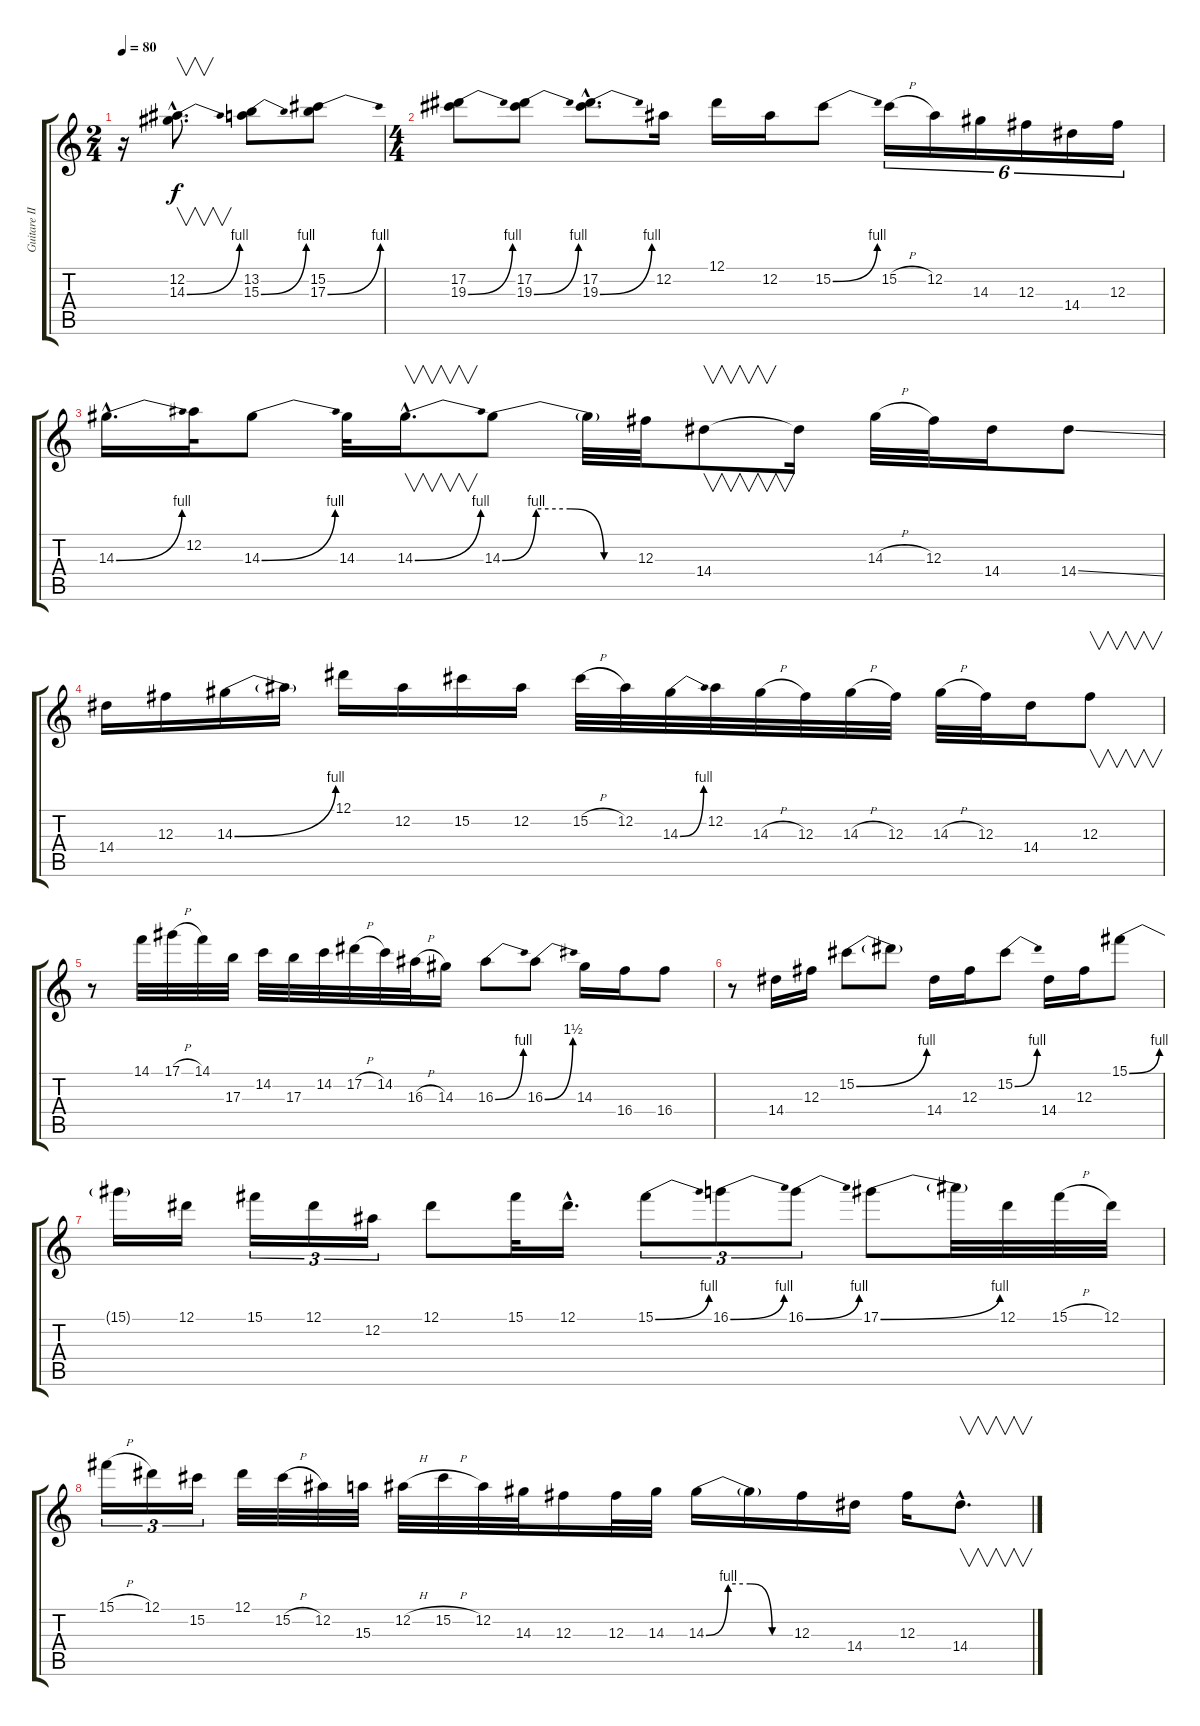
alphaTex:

\track ("Guitare II (Kirk)" "Guitare II") {instrument distortionguitar}
\staff {score tabs}
\tuning (Eb4 Bb3 Gb3 Db3 Ab2 Eb2) {hide}
\ts (2 4)
\tempo 80
\clef g2
\ks c
r.16{dy f} (12.2{hac} 14.3{be (bend 0 0 60 4) hac}).8{v d} (13.2 15.3{be (bend 0 0 60 4)}).8 (15.2 17.3{be (bend 0 0 60 4)}).8 |
\ts (4 4)
(17.2 19.3{be (bend 0 0 60 4)}).8 (17.2 19.3{be (bend 0 0 60 4)}).8 (17.2{hac} 19.3{be (bend 0 0 60 4) hac}).8{d} 12.2.16 12.1.16 12.2.16 15.2{be (bend 0 0 60 4)}.8 15.2{h}.16{tu (6 4)} 12.2.16{tu (6 4)} 14.3.16{tu (6 4)} 12.3.16{tu (6 4)} 14.4.16{tu (6 4)} 12.3.16{tu (6 4)} |
14.3{be (bend 0 0 60 4) hac}.16{d} 12.2.32 14.3{be (bend 0 0 60 4)}.8 14.3.32 14.3{be (bend 0 0 60 4) hac}.16{v d} 14.3{be (custom 0 0 15 4 30 4 45 0 60 0)}.8 14.3{t}.32 12.3.32 14.4.8{v} 14.4{t}.16 14.3{h}.32 12.3.32 14.4.16 14.4{ss}.8 |
14.4.16 12.3.16 14.3{be (bend 0 0 60 4)}.16 14.3{t}.16 12.1.16 12.2.16 15.2.16 12.2.16 15.2{h}.32 12.2.32 14.3{be (bend 0 0 60 4)}.32 12.2.32 14.3{h}.32 12.3.32 14.3{h}.32 12.3.32 14.3{h}.32 12.3.32 14.4.16 12.3.8{v} |
r.8 14.1.32 17.1{h}.32 14.1.32 17.3.32 14.2.32 17.3.32 14.2.32 17.2{h}.32 14.2.32 16.3{h}.32 14.3.16 16.3{be (bend 0 0 60 4)}.8 16.3{be (bend 0 0 60 6)}.8 14.3.16 16.4.16 16.4.8 |
r.8 14.4.16 12.3.16 15.2{be (bend 0 0 60 4)}.8 15.2{t}.8 14.4.16 12.3.16 15.2{be (bend 0 0 60 4)}.8 14.4.16 12.3.16 15.1{be (bend 0 0 60 4)}.8 |
15.1{t}.16 12.1.16 15.1.16{tu (3 2)} 12.1.16{tu (3 2)} 12.2.16{tu (3 2)} 12.1.8 15.1.32 12.1{hac}.16{d} 15.1{be (bend 0 0 60 4)}.8{tu (3 2)} 16.1{be (bend 0 0 60 4)}.8{tu (3 2)} 16.1{be (bend 0 0 60 4)}.8{tu (3 2)} 17.1{be (bend 0 0 60 4)}.8 17.1{t}.32 12.1.32 15.1{h}.32 12.1.32 |
15.1{h}.16{tu (3 2)} 12.1.16{tu (3 2)} 15.2.16{tu (3 2)} 12.1.32 15.2{h}.32 12.2.32 15.3.32 12.2{h}.32 15.2{h}.32 12.2.32 14.3.32 12.3.16 12.3.32 14.3.32 14.3{be (custom 0 0 15 4 30 4 45 0 60 0)}.16 14.3{t}.16 12.3.16 14.4.16 12.3.16 14.4{hac}.8{v d}
